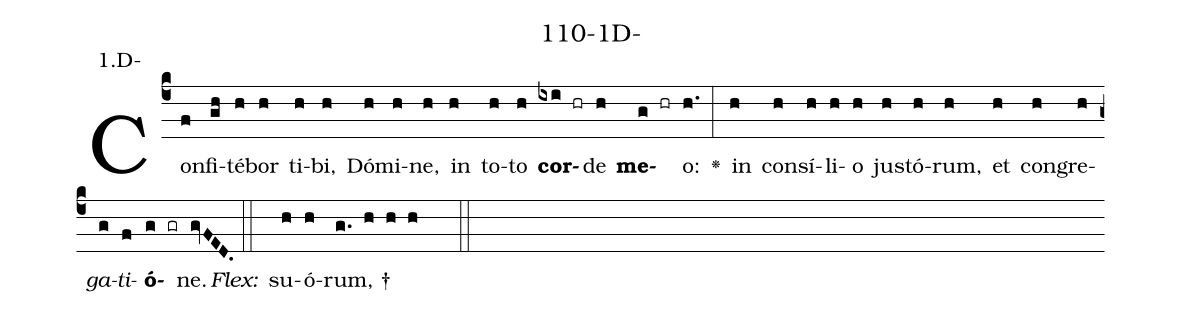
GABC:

name: 110-1D-;
annotation: 1.D-;
%%
(c4)Con(f)fi(gh)té(h)bor(h) ti(h)bi,(h) Dó(h)mi(h)ne,(h) in(h) to(h)to(h) <b>cor</b>(ixi hr)de(h) <b>me</b>(g hr)o:(h.) <v>\greheightstar</v>(:) in(h) con(h)sí(h)li(h)o(h) jus(h)tó(h)rum,(h) et(h) con(h)gre(h)<i>ga</i>(g)<i>ti</i>(f)<b>ó</b>(g gr)ne.(gvFED.) (::)
<i>Flex:</i>()  su(h)ó(h)rum, †(g. h h h  ::)

%E(h) u(h) o(g) u(f) a(g) e.(gvFED.) (::)
